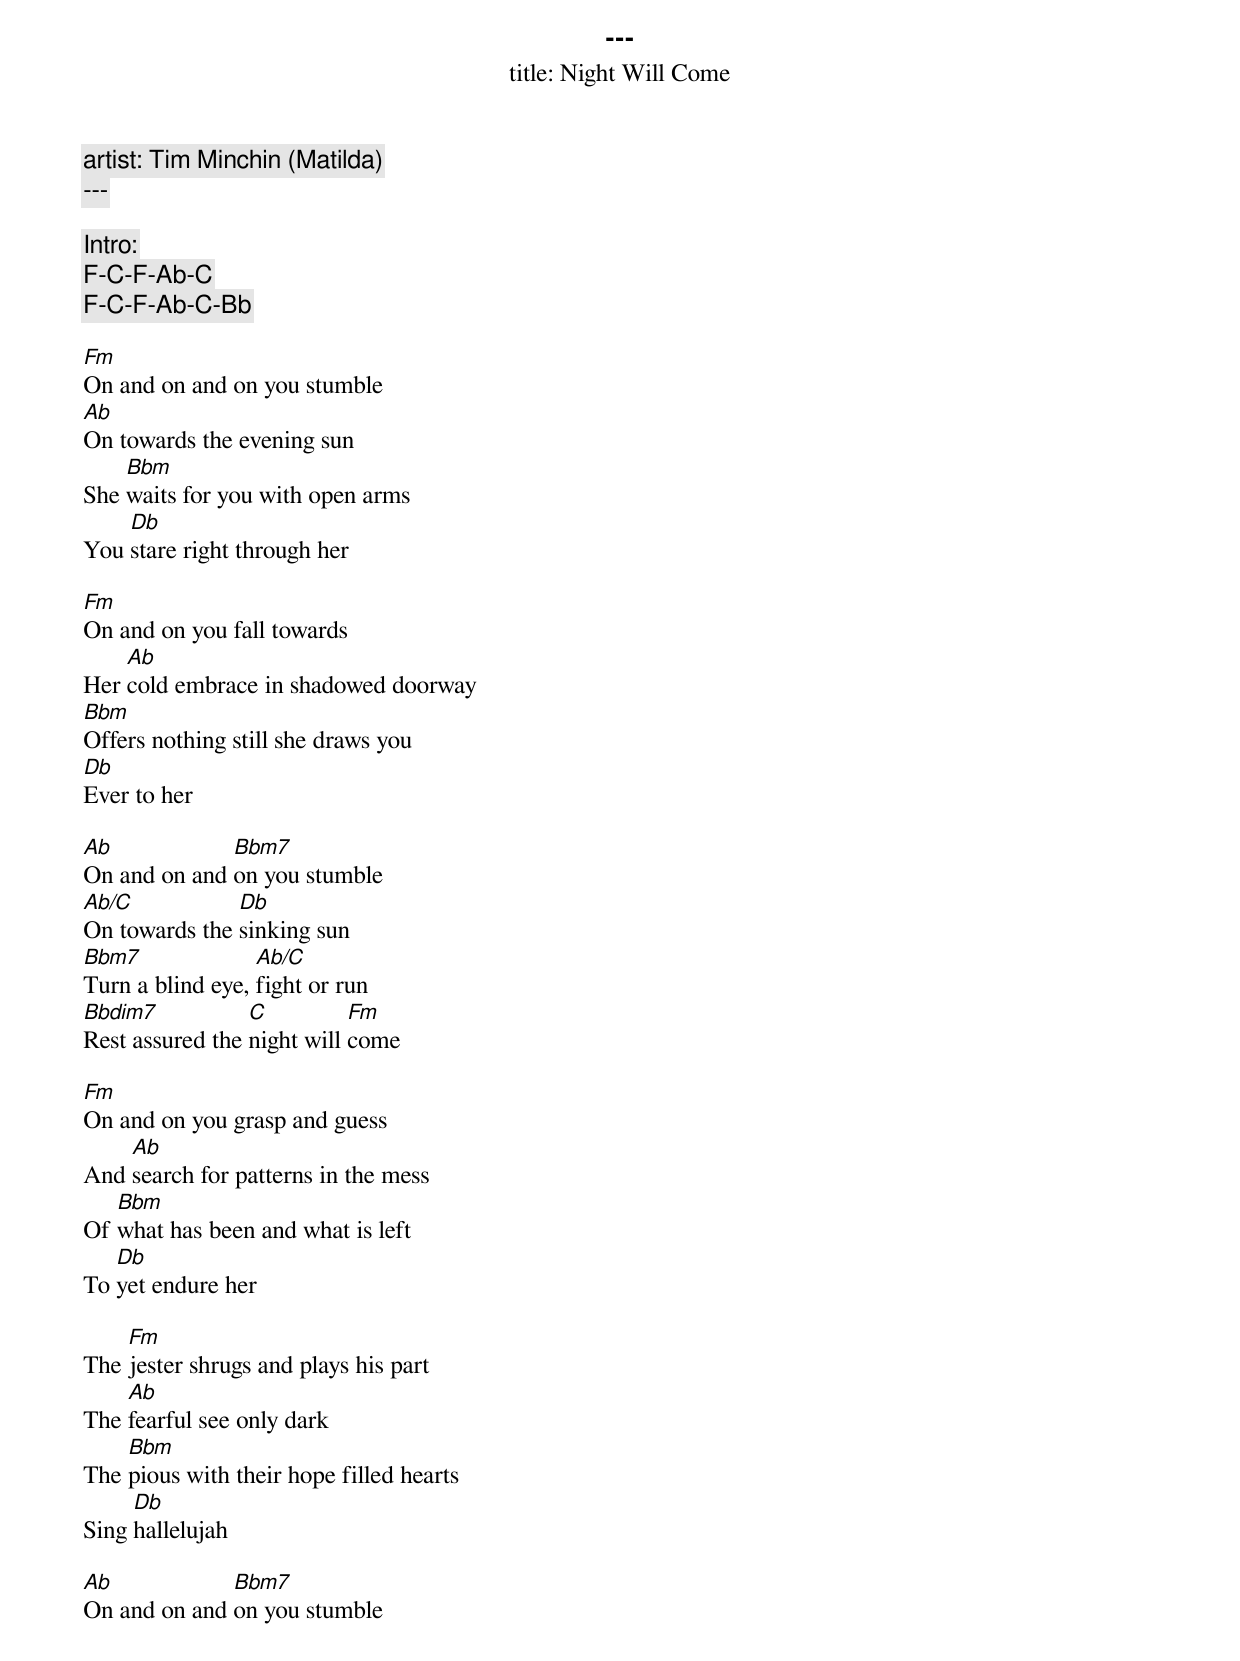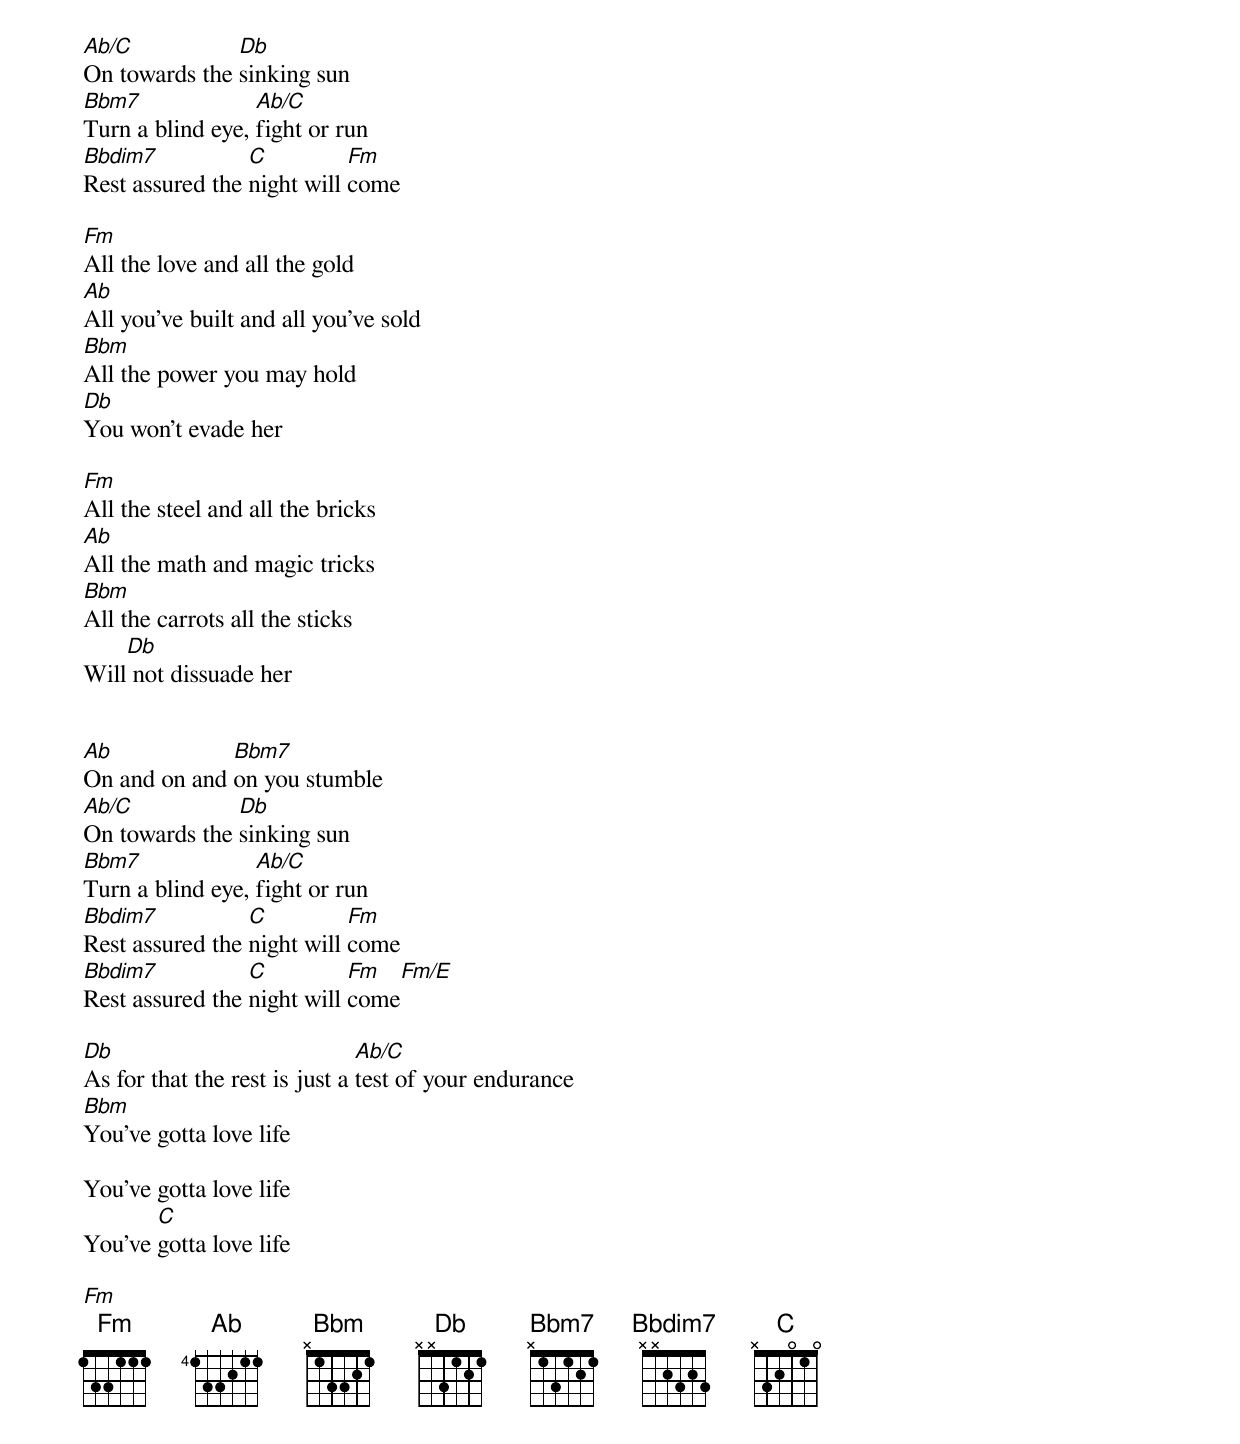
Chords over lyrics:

---
title: Night Will Come
artist: Tim Minchin (Matilda)
---

Intro:
F-C-F-Ab-C
F-C-F-Ab-C-Bb

Fm
On and on and on you stumble
Ab
On towards the evening sun
    Bbm
She waits for you with open arms
    Db
You stare right through her

Fm
On and on you fall towards
    Ab
Her cold embrace in shadowed doorway
Bbm
Offers nothing still she draws you
Db
Ever to her

Ab            Bbm7
On and on and on you stumble
Ab/C           Db
On towards the sinking sun
Bbm7              Ab/C
Turn a blind eye, fight or run
Bbdim7           C          Fm
Rest assured the night will come

Fm
On and on you grasp and guess
    Ab
And search for patterns in the mess
   Bbm
Of what has been and what is left
   Db
To yet endure her

    Fm
The jester shrugs and plays his part
    Ab
The fearful see only dark
    Bbm
The pious with their hope filled hearts
     Db
Sing hallelujah

Ab            Bbm7
On and on and on you stumble
Ab/C           Db
On towards the sinking sun
Bbm7              Ab/C
Turn a blind eye, fight or run
Bbdim7           C          Fm
Rest assured the night will come

Fm
All the love and all the gold
Ab
All you've built and all you've sold
Bbm
All the power you may hold
Db
You won't evade her

Fm
All the steel and all the bricks
Ab
All the math and magic tricks
Bbm
All the carrots all the sticks
    Db
Will not dissuade her


Ab            Bbm7
On and on and on you stumble
Ab/C           Db
On towards the sinking sun
Bbm7              Ab/C
Turn a blind eye, fight or run
Bbdim7           C          Fm
Rest assured the night will come
Bbdim7           C          Fm     Fm/E
Rest assured the night will come

Db                             Ab/C
As for that the rest is just a test of your endurance
Bbm
You've gotta love life

You've gotta love life
       C
You've gotta love life

Fm
